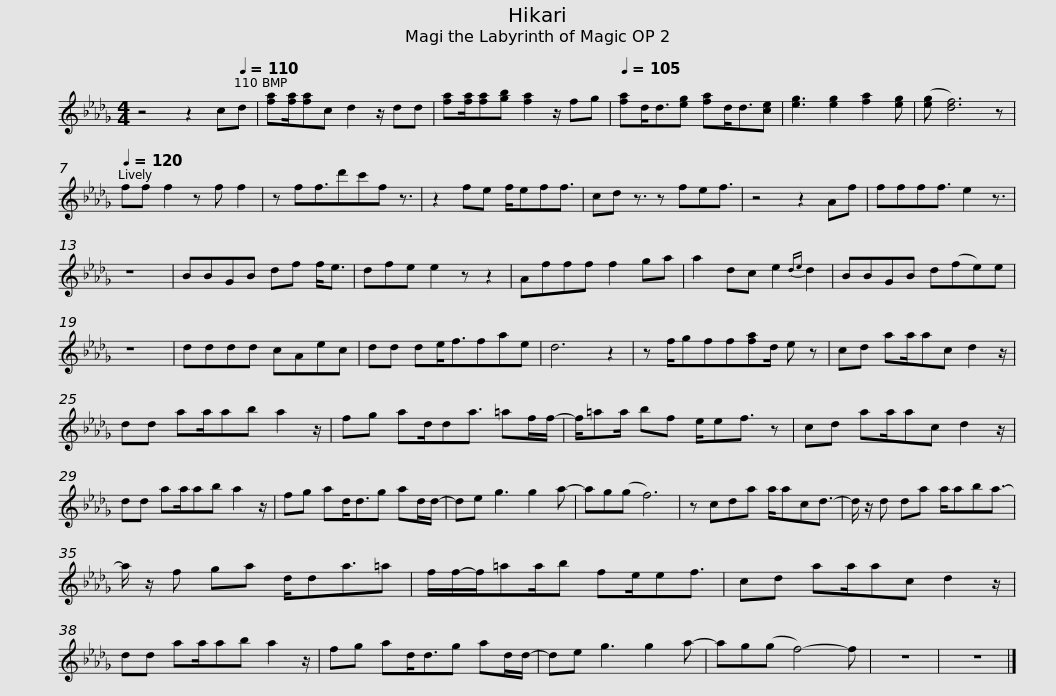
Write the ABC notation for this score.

X:1
L:1/8
M:4/4
I:linebreak $
K:Db
V:1 treble
V:1
 z4 z2 c[Q:1/4=110]d | [fa][fa]/[fa]c d2 z/ dd | [fa][fa]/[fa][gb] [fa]2 z/ fg |[Q:1/4=105] [fa]d<d[eg] [fa]d<d[ce] | [eg]3 [eg]2 [fa]2 [eg] |$ %5
 ([eg] [df]6) z |[Q:1/4=120] ff f2 z f f2 | z ff3/2d'c'f z3/2 | z2 fe f/eff3/2 | cd z3/2 z fef3/2 | %10
 z4 z2 Af |$ ffff3/2 e2 z3/2 | z8 | BBGB df f<e | dfe e2 z z2 | %15
 Afff f2 ga | a2 dc e2{de} d2 |$ BBGB d(fe)e | z8 | dddd cAec | %20
 dd de<ffae | d6 z2 | z f/gff[fa]d/ e z |$ cd aa/ac d2 z/ | dd aa/ab a2 z/ | %25
 fg ad/da3/2 =af/f/- | f/=aa/ bf e/ef3/2 z |$ cd aa/ac d2 z/ | dd aa/ab a2 z/ | fg ad<dg ad/d/- | %30
 de g3 g2 a- | ag(g f6) |$ z cda a/acd3/2- | d/ z/ d da a/aba3/2- | a/ z/ f ga d/da3/2=a | %35
 f/f/-f/=aa/b fe/ef3/2 |$ cd aa/ac d2 z/ | dd aa/ab a2 z/ | fg ad<dg ad/d/- | de g3 g2 a- | %40
 ag(g f4-) f | z8 |$ z8 |] %43
